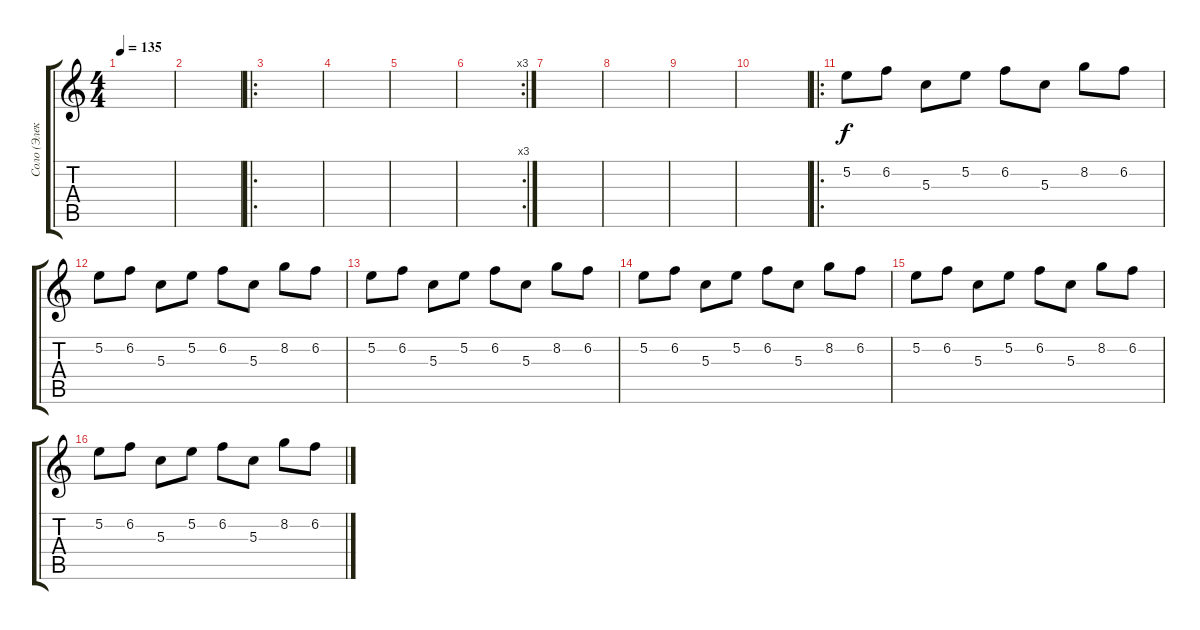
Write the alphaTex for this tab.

\track ("Соло (Электро)" "Соло (Элек") {instrument distortionguitar}
\staff {score tabs}
\tuning (E4 B3 G3 D3 A2 E2) {hide}
\ts (4 4)
\tempo 135
\clef g2
\ks c
|
|
\ro
|
|
|
\rc 3
|
|
|
|
|
\ro
5.2.8 6.2.8 5.3.8 5.2.8 6.2.8 5.3.8 8.2.8 6.2.8 |
5.2.8 6.2.8 5.3.8 5.2.8 6.2.8 5.3.8 8.2.8 6.2.8 |
5.2.8 6.2.8 5.3.8 5.2.8 6.2.8 5.3.8 8.2.8 6.2.8 |
5.2.8 6.2.8 5.3.8 5.2.8 6.2.8 5.3.8 8.2.8 6.2.8 |
5.2.8 6.2.8 5.3.8 5.2.8 6.2.8 5.3.8 8.2.8 6.2.8 |
5.2.8 6.2.8 5.3.8 5.2.8 6.2.8 5.3.8 8.2.8 6.2.8
